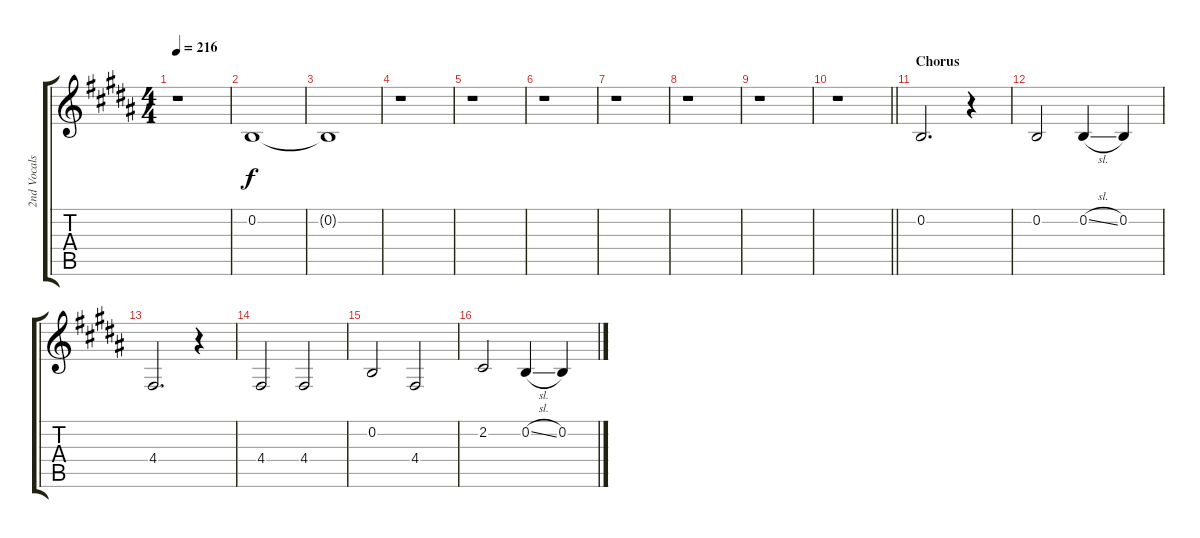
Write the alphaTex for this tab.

\track ("2nd Vocals - Mark Hoppus" "2nd Vocals") {instrument bassoon}
\staff {score tabs}
\tuning (E4 B3 G3 D3 A2 E2) {hide}
\ts (4 4)
\tempo 216
\clef g2
\ks b
r.1{dy f volume 5} |
0.2.1{volume 16} |
0.2{t}.1{volume 0} |
r.1 |
r.1 |
r.1 |
r.1 |
r.1 |
r.1 |
\barLineRight lightlight
r.1 |
\section ("" "Chorus")
0.2.2{d volume 13} r.4 |
0.2.2 0.2{sl}.4 0.2.4 |
4.4.2{d} r.4 |
4.4.2 4.4.2 |
0.2.2 4.4.2 |
2.2.2 0.2{sl}.4 0.2.4
